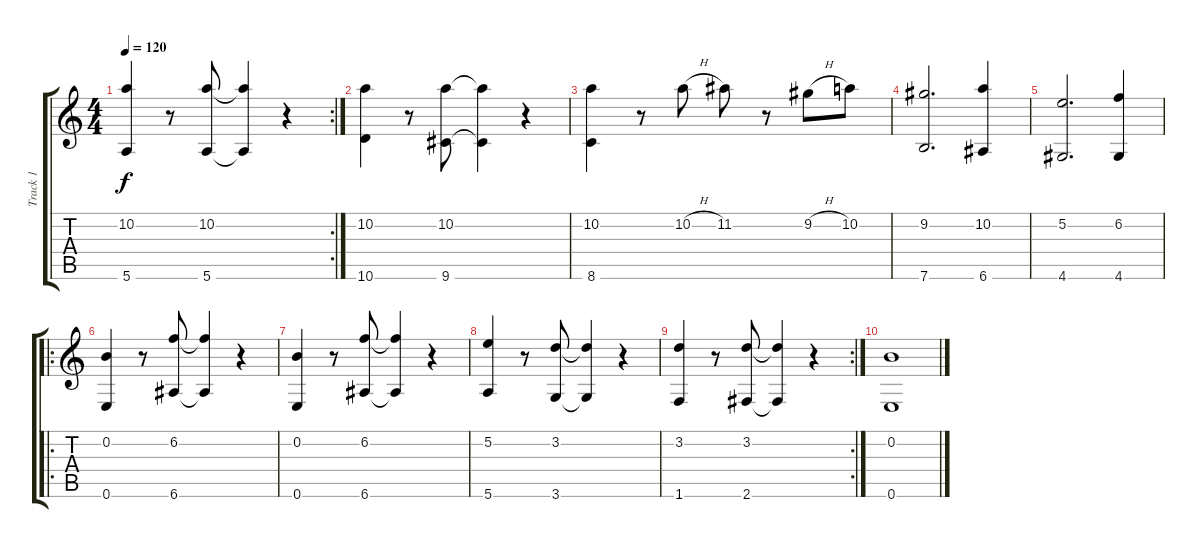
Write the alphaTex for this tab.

\track ("Track 1" "Track 1") {instrument acousticguitarnylon}
\staff {score tabs}
\tuning (E4 B3 G3 D3 A2 E2) {hide}
\rc 2
\ts (4 4)
\tempo 120
\clef g2
\ks c
(10.2 5.6).4{dy f} r.8 (10.2 5.6).8 (10.2{t} 5.6{t}).4 r.4 |
(10.2 10.6).4 r.8 (10.2 9.6).8 (10.2{t} 9.6{t}).4 r.4 |
(10.2 8.6).4 r.8 10.2{h}.8 11.2.8 r.8 9.2{h}.8 10.2.8 |
(9.2 7.6).2{d} (10.2 6.6).4 |
(5.2 4.6).2{d} (6.2 4.6).4 |
\ro
(0.2 0.6).4 r.8 (6.2 6.6).8 (6.2{t} 6.6{t}).4 r.4 |
(0.2 0.6).4 r.8 (6.2 6.6).8 (6.2{t} 6.6{t}).4 r.4 |
(5.2 5.6).4 r.8 (3.2 3.6).8 (3.2{t} 3.6{t}).4 r.4 |
\rc 2
(3.2 1.6).4 r.8 (3.2 2.6).8 (3.2{t} 2.6{t}).4 r.4 |
(0.2 0.6).1
